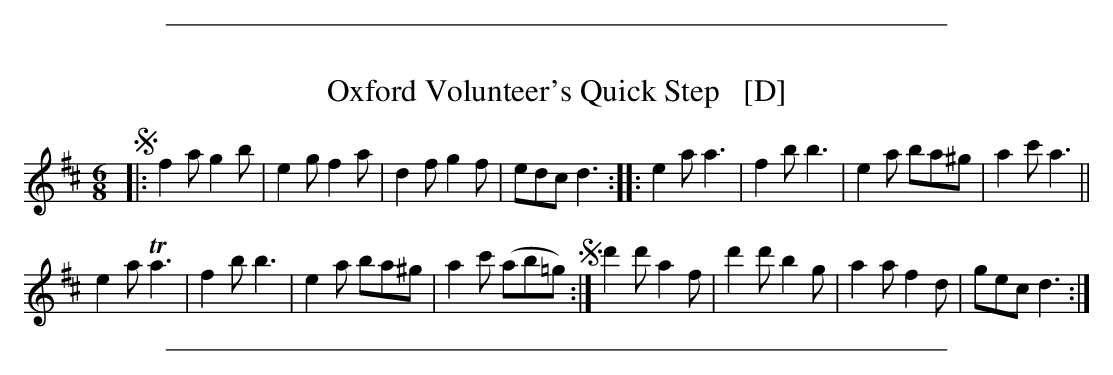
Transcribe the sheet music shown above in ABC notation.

X:1
T: Oxford Volunteer's Quick Step   [D]
M: 6/8
L: 1/8
K: D
!segno!|:\
f2a g2b | e2g f2a | d2f g2f  | edc d3 ::\
e2a a3  | f2b b3  | e2a ba^g | a2c' a3 ||
e2a Ta3 | f2b b3  | e2a ba^g | a2c' (ab=g) !segno!:|\
d'2d' a2f | d'2d' b2g | a2a f2d | gec d3 :|
